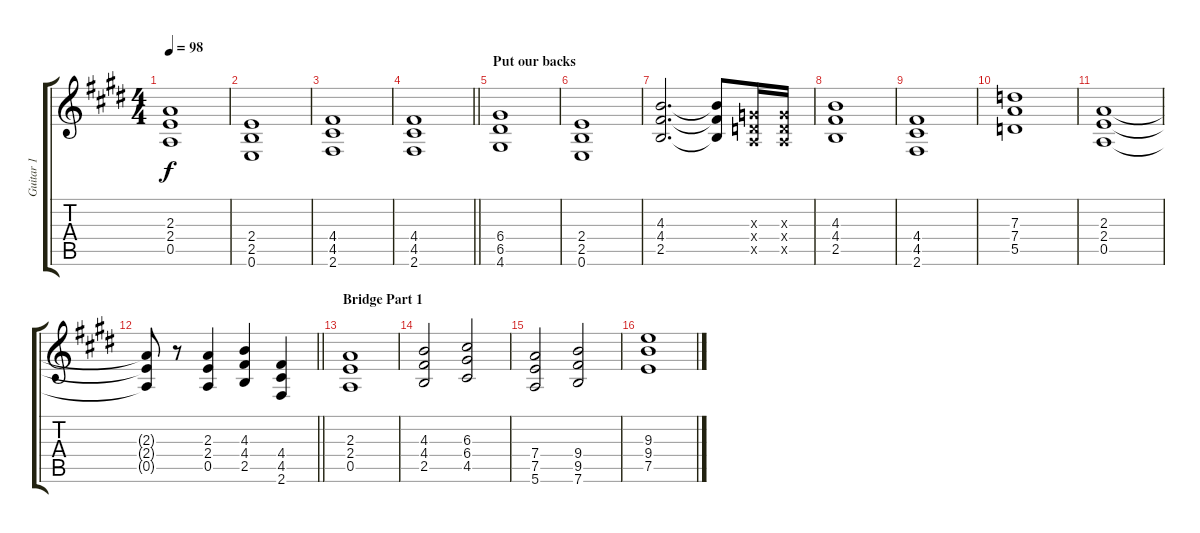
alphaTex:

\track ("Guitar 1" "Guitar 1") {instrument overdrivenguitar}
\staff {score tabs}
\tuning (E4 B3 G3 D3 A2 E2) {hide}
\ts (4 4)
\tempo 98
\clef g2
\ks c#minor
(2.3 2.4 0.5).1{dy f} |
(2.4 2.5 0.6).1 |
(4.4 4.5 2.6).1 |
\barLineRight lightlight
(4.4 4.5 2.6).1 |
\section ("" "Put our backs")
(6.4 6.5 4.6).1 |
(2.4 2.5 0.6).1 |
(4.3 4.4 2.5).2{d} (4.3{t} 4.4{t} 2.5{t}).8 (0.3{x} 0.4{x} 0.5{x}).16 (0.3{x} 0.4{x} 0.5{x}).16 |
(4.3 4.4 2.5).1 |
(4.4 4.5 2.6).1 |
(7.3 7.4 5.5).1 |
(2.3 2.4 0.5).1 |
\barLineRight lightlight
(2.3{t} 2.4{t} 0.5{t}).8 r.8 (2.3 2.4 0.5).4 (4.3 4.4 2.5).4 (4.4 4.5 2.6).4 |
\section ("" "Bridge Part 1")
(2.3 2.4 0.5).1 |
(4.3 4.4 2.5).2 (6.3 6.4 4.5).2 |
(7.4 7.5 5.6).2 (9.4 9.5 7.6).2 |
(9.3 9.4 7.5).1
